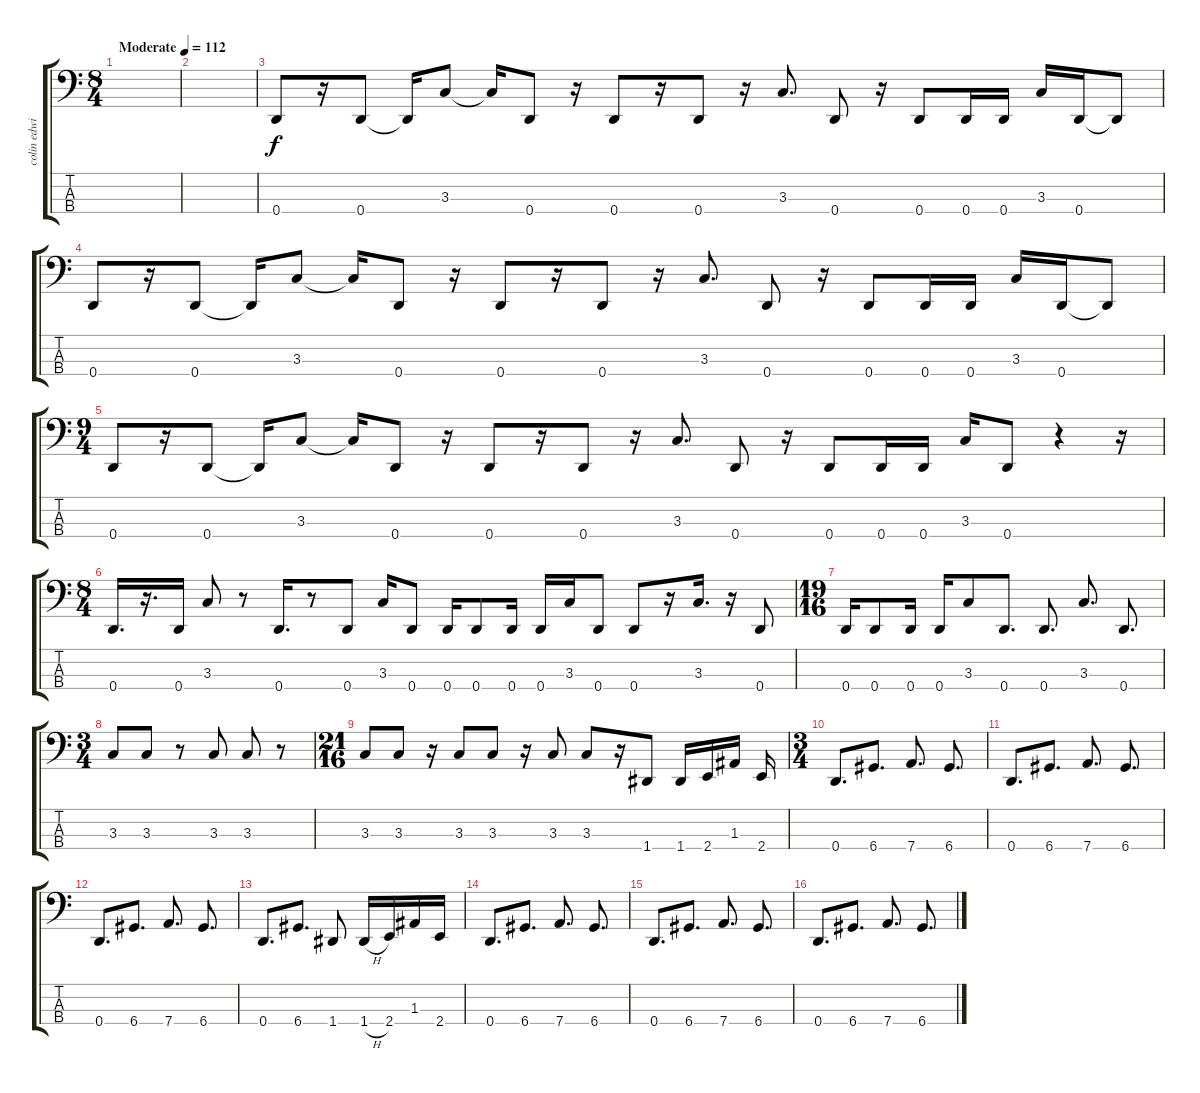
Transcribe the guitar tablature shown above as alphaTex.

\track ("colin edwin" "colin edwi") {instrument electricbassfinger bank 255}
\staff {score tabs}
\tuning (G2 D2 A1 D1) {hide}
\ts (8 4)
\tempo (112 "Moderate")
\clef f4
\ks c
|
|
0.4.8 r.16 0.4.8 0.4{t}.16 3.3.8 3.3{t}.16 0.4.8 r.16 0.4.8 r.16 0.4.8 r.16 3.3.8{d} 0.4.8 r.16 0.4.8 0.4.16 0.4.16 3.3.16 0.4.16 0.4{t}.8 |
0.4.8 r.16 0.4.8 0.4{t}.16 3.3.8 3.3{t}.16 0.4.8 r.16 0.4.8 r.16 0.4.8 r.16 3.3.8{d} 0.4.8 r.16 0.4.8 0.4.16 0.4.16 3.3.16 0.4.16 0.4{t}.8 |
\ts (9 4)
0.4.8 r.16 0.4.8 0.4{t}.16 3.3.8 3.3{t}.16 0.4.8 r.16 0.4.8 r.16 0.4.8 r.16 3.3.8{d} 0.4.8 r.16 0.4.8 0.4.16 0.4.16 3.3.16 0.4.8 r.4 r.16 |
\ts (8 4)
0.4.16{d} r.16{d} 0.4.16 3.3.8 r.8 0.4.16{d} r.8 0.4.8 3.3.16 0.4.8 0.4.16 0.4.8 0.4.16 0.4.16 3.3.16 0.4.8 0.4.8 r.16 3.3.16{d} r.16 0.4.8 |
\ts (19 16)
0.4.16 0.4.8 0.4.16 0.4.16 3.3.8 0.4.8{d} 0.4.8{d} 3.3.8{d} 0.4.8{d} |
\ts (3 4)
3.3.8 3.3.8 r.8 3.3.8 3.3.8 r.8 |
\ts (21 16)
3.3.8 3.3.8 r.16 3.3.8 3.3.8 r.16 3.3.8 3.3.8 r.16 1.4.8 1.4.16 2.4.16 1.3.16 2.4.16 |
\ts (3 4)
0.4.8{d} 6.4.8{d} 7.4.8{d} 6.4.8{d} |
0.4.8{d} 6.4.8{d} 7.4.8{d} 6.4.8{d} |
0.4.8{d} 6.4.8{d} 7.4.8{d} 6.4.8{d} |
0.4.8{d} 6.4.8{d} 1.4.8 1.4{h}.16 2.4.16 1.3.16 2.4.16 |
0.4.8{d} 6.4.8{d} 7.4.8{d} 6.4.8{d} |
0.4.8{d} 6.4.8{d} 7.4.8{d} 6.4.8{d} |
0.4.8{d} 6.4.8{d} 7.4.8{d} 6.4.8{d}
